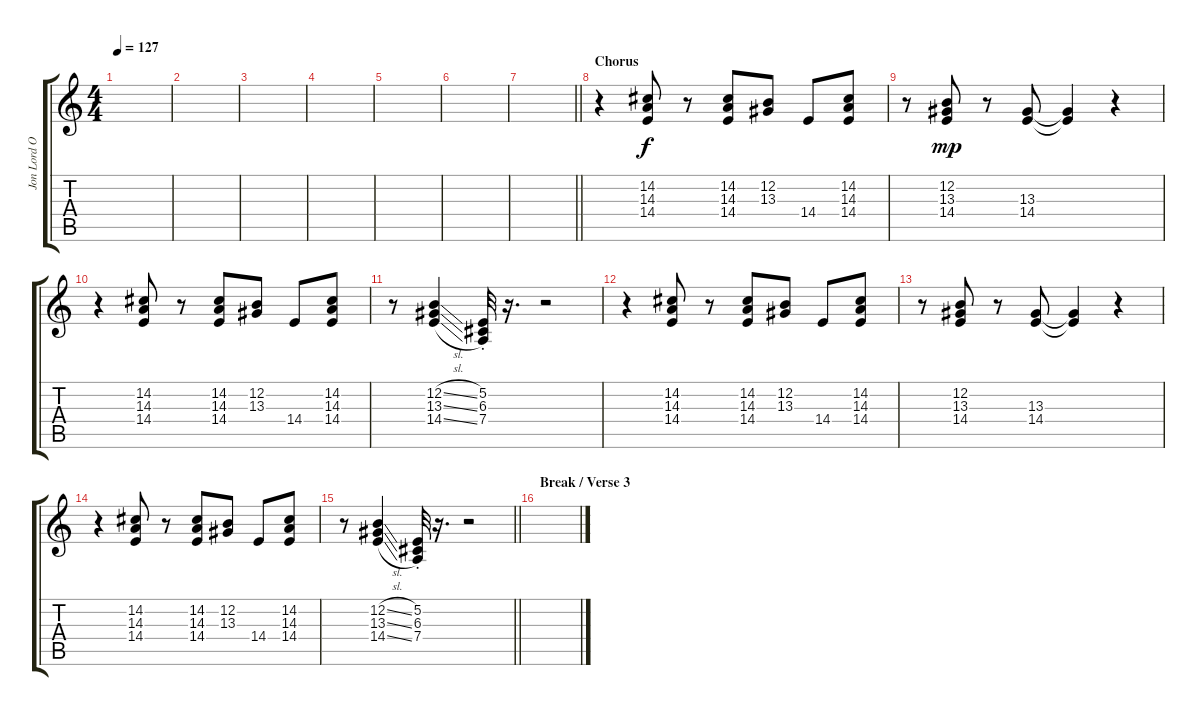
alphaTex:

\track ("Jon Lord Organ" "Jon Lord O") {instrument electricpiano1}
\staff {score tabs}
\tuning (E4 B3 G3 D3 A2 E2) {hide}
\ts (4 4)
\tempo 127
\clef g2
\ks c
|
|
|
|
|
|
\barLineRight lightlight
|
\section ("" "Chorus")
r.4{volume 9 instrument distortionguitar} (14.2 14.3 14.4).8{dy f} r.8 (14.2 14.3 14.4).8 (12.2 13.3).8 14.4.8 (14.2 14.3 14.4).8 |
r.8 (12.2 13.3 14.4).8{dy mp} r.8 (13.3 14.4).8 (13.3{t} 14.4{t}).4 r.4 |
r.4 (14.2 14.3 14.4).8 r.8 (14.2 14.3 14.4).8 (12.2 13.3).8 14.4.8 (14.2 14.3 14.4).8 |
r.8 (12.2{sl} 13.3{sl} 14.4{sl}).4 (5.2{st} 6.3{st} 7.4{st}).32 r.16{d} r.2 |
r.4 (14.2 14.3 14.4).8 r.8 (14.2 14.3 14.4).8 (12.2 13.3).8 14.4.8 (14.2 14.3 14.4).8 |
r.8 (12.2 13.3 14.4).8 r.8 (13.3 14.4).8 (13.3{t} 14.4{t}).4 r.4 |
r.4 (14.2 14.3 14.4).8 r.8 (14.2 14.3 14.4).8 (12.2 13.3).8 14.4.8 (14.2 14.3 14.4).8 |
\barLineRight lightlight
r.8 (12.2{sl} 13.3{sl} 14.4{sl}).4 (5.2{st} 6.3{st} 7.4{st}).32 r.16{d} r.2 |
\section ("" "Break / Verse 3")
